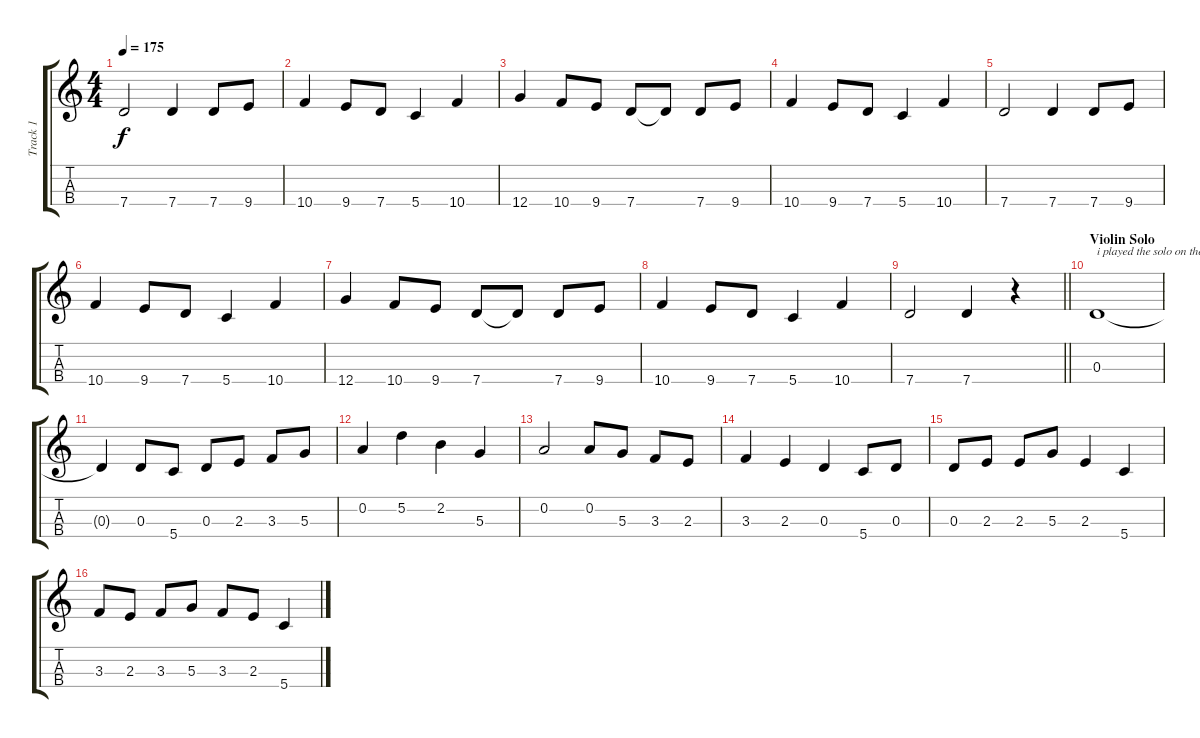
\track ("Track 1" "Track 1") {instrument violin}
\staff {score tabs}
\tuning (E5 A4 D4 G3) {hide}
\ts (4 4)
\tempo 175
\clef g2
\ks c
7.4.2{dy f} 7.4.4 7.4.8 9.4.8 |
10.4.4 9.4.8 7.4.8 5.4.4 10.4.4 |
12.4.4 10.4.8 9.4.8 7.4.8 7.4{t}.8 7.4.8 9.4.8 |
10.4.4 9.4.8 7.4.8 5.4.4 10.4.4 |
7.4.2 7.4.4 7.4.8 9.4.8 |
10.4.4 9.4.8 7.4.8 5.4.4 10.4.4 |
12.4.4 10.4.8 9.4.8 7.4.8 7.4{t}.8 7.4.8 9.4.8 |
10.4.4 9.4.8 7.4.8 5.4.4 10.4.4 |
\barLineRight lightlight
7.4.2 7.4.4 r.4 |
\section ("" "Violin Solo")
0.3.1{txt "i played the solo on the keyboards"} |
0.3{t}.4 0.3.8 5.4.8 0.3.8 2.3.8 3.3.8 5.3.8 |
0.2.4 5.2.4 2.2.4 5.3.4 |
0.2.2 0.2.8 5.3.8 3.3.8 2.3.8 |
3.3.4 2.3.4 0.3.4 5.4.8 0.3.8 |
0.3.8 2.3.8 2.3.8 5.3.8 2.3.4 5.4.4 |
3.3.8 2.3.8 3.3.8 5.3.8 3.3.8 2.3.8 5.4.4
